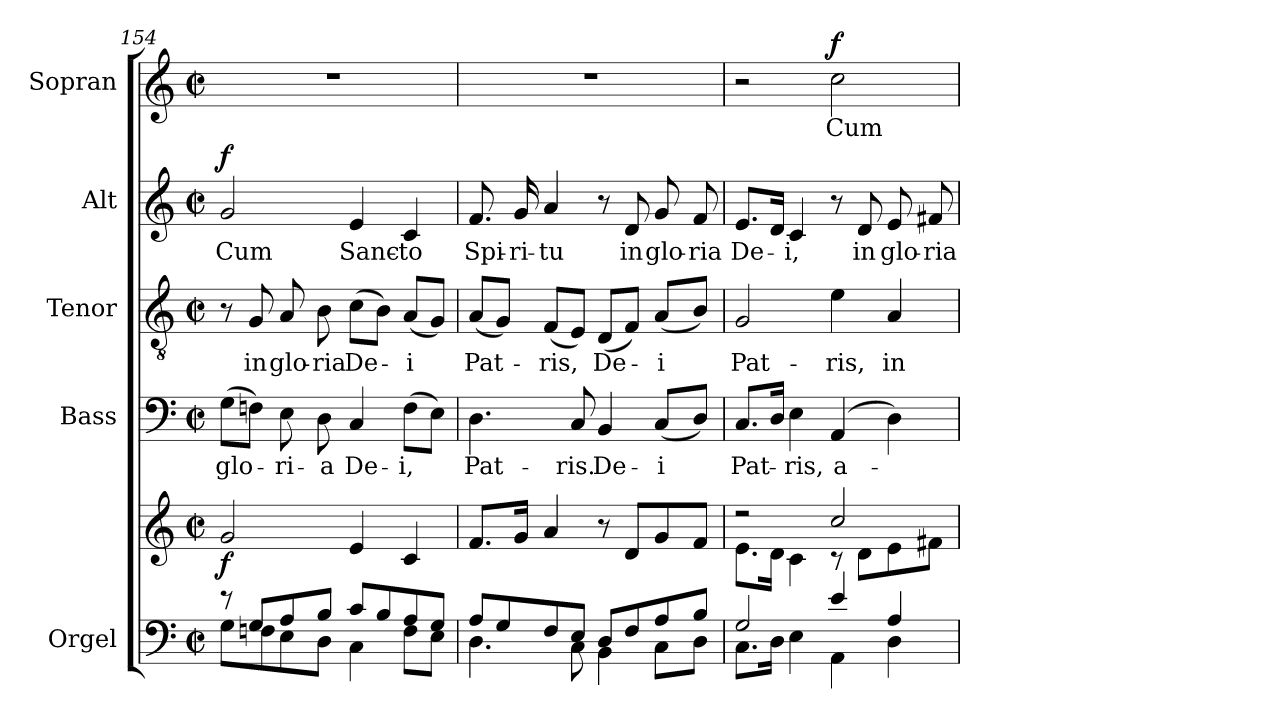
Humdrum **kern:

**kern	**kern	**dynam	**kern	**text	**kern	**text	**kern	**text	**dynam	**kern	**text	**dynam
*part5	*part5	*part5	*part4	*part4	*part3	*part3	*part2	*part2	*part2	*part1	*part1	*part1
*staff6	*staff5	*staff5/6	*staff4	*staff4	*staff3	*staff3	*staff2	*staff2	*staff2	*staff1	*staff1	*staff1
*I"Orgel	*	*	*I"Bass	*	*I"Tenor	*	*I"Alt	*	*	*I"Sopran	*	*
*I'Org.	*	*	*I'B	*	*I'T	*	*I'A	*	*	*I'S	*	*
*clefF4	*clefG2	*	*clefF4	*	*clefGv2	*	*clefG2	*	*	*clefG2	*	*
*k[]	*k[]	*	*k[]	*	*k[]	*	*k[]	*	*	*k[]	*	*
*C:	*C:	*	*C:	*	*C:	*	*C:	*	*	*C:	*	*
*M2/2	*M2/2	*	*M2/2	*	*M2/2	*	*M2/2	*	*	*M2/2	*	*
*met(c|)	*met(c|)	*	*met(c|)	*	*met(c|)	*	*met(c|)	*	*	*met(c|)	*	*
=154	=154	=154	=154	=154	=154	=154	=154	=154	=154	=154	=154	=154
*^	*	*	*	*	*	*	*	*	*	*	*	*
!	!	!	!LO:DY:b	!	!LO:LY:b	!	!	!	!LO:LY:b	!LO:DY:a	!	!	!
8rd	8G\L	2g/	f	(>8G\L	glo-	8r	.	2g/	Cum	f	1r	.	.
!	!	!	!	!	!	!	!LO:LY:b	!	!	!	!	!	!
8G/L	8Fn\	.	.	8Fn\J)	.	8G/	in	.	.	.	.	.	.
!	!	!	!	!	!LO:LY:b	!	!LO:LY:b	!	!	!	!	!	!
8A/	8E\	.	.	8E\	-ri-	8A/	glo-	.	.	.	.	.	.
!	!	!	!	!	!LO:LY:b	!	!LO:LY:b	!	!	!	!	!	!
8B/J	8D\J	.	.	8D\	-a	8B\	-ria	.	.	.	.	.	.
!	!	!	!	!	!LO:LY:b	!	!LO:LY:b	!	!LO:LY:b	!	!	!	!
8c/L	4C\	4e/	.	4C/	De-	(>8c\L	De-	4e/	Sanc-	.	.	.	.
8B/	.	.	.	.	.	8B\J)	.	.	.	.	.	.	.
!	!	!	!	!	!LO:LY:b	!	!LO:LY:b	!	!LO:LY:b	!	!	!	!
8A/	8F\L	4c/	.	(>8F\L	-i,	(<8A/L	-i	4c/	-to	.	.	.	.
8G/J	8E\J	.	.	8E\J)	.	8G/J)	.	.	.	.	.	.	.
!!LO:PB:g=z
=155	=155	=155	=155	=155	=155	=155	=155	=155	=155	=155	=155	=155	=155
!	!	!	!	!	!LO:LY:b	!	!LO:LY:b	!	!LO:LY:b	!	!	!	!
8A/L	4.D\	8.f/L	.	4.D\	Pat-	(<8A/L	Pat-	8.f/	Spi-	.	1r	.	.
8G/	.	.	.	.	.	8G/J)	.	.	.	.	.	.	.
!	!	!	!	!	!	!	!	!	!LO:LY:b	!	!	!	!
.	.	16g/Jk	.	.	.	.	.	16g/	-ri-	.	.	.	.
!	!	!	!	!	!	!	!LO:LY:b	!	!LO:LY:b	!	!	!	!
8F/	.	4a/	.	.	.	(<8F/L	-ris,	4a/	-tu	.	.	.	.
!	!	!	!	!	!LO:LY:b	!	!	!	!	!	!	!	!
8E/J	8C\	.	.	8C/	-ris.	8E/J)	.	.	.	.	.	.	.
!	!	!	!	!	!LO:LY:b	!	!LO:LY:b	!	!	!	!	!	!
8D/L	4BB\	8r	.	4BB/	De-	(<8D/L	De-	8r	.	.	.	.	.
!	!	!	!	!	!	!	!	!	!LO:LY:b	!	!	!	!
8F/	.	8d/L	.	.	.	8F/J)	.	8d/	in	.	.	.	.
!	!	!	!	!	!LO:LY:b	!	!LO:LY:b	!	!LO:LY:b	!	!	!	!
8A/	8C\L	8g/	.	(<8C/L	-i	(<8A/L	-i	8g/	glo-	.	.	.	.
!	!	!	!	!	!	!	!	!	!LO:LY:b	!	!	!	!
8B/J	8D\J	8f/J	.	8D/J)	.	8B/J)	.	8f/	-ria	.	.	.	.
=156	=156	=156	=156	=156	=156	=156	=156	=156	=156	=156	=156	=156	=156
*	*	*^	*	*	*	*	*	*	*	*	*	*	*
!	!	!	!	!	!	!LO:LY:b	!	!LO:LY:b	!	!LO:LY:b	!	!	!	!
2G/	8.C\L	2r	8.e\L	.	8.C/L	Pat-	2G/	Pat-	8.e/L	De-	.	2r	.	.
.	16D\Jk	.	16d\Jk	.	16D/Jk	.	.	.	16d/Jk	.	.	.	.	.
!	!	!	!	!	!	!LO:LY:b	!	!	!	!LO:LY:b	!	!	!	!
.	4E\	.	4c\	.	4E\	-ris,	.	.	4c/	-i,	.	.	.	.
!	!	!	!	!	!	!LO:LY:b	!	!LO:LY:b	!	!	!	!	!LO:LY:b	!LO:DY:a
4e/	4AA\	2cc/	8rc	.	(4AA/	a-	4e\	-ris,	8r	.	.	2cc\	Cum	f
!	!	!	!	!	!	!	!	!	!	!LO:LY:b	!	!	!	!
.	.	.	8d\L	.	.	.	.	.	8d/	in	.	.	.	.
!	!	!	!	!	!	!	!	!LO:LY:b	!	!LO:LY:b	!	!	!	!
4A/	4D\	.	8e\	.	4D\)	.	4A/	in	8e/	glo-	.	.	.	.
!	!	!	!	!	!	!	!	!	!	!LO:LY:b	!	!	!	!
.	.	.	8f#X\J	.	.	.	.	.	8f#X/	-ria	.	.	.	.
*v	*v	*	*	*	*	*	*	*	*	*	*	*	*	*
*	*v	*v	*	*	*	*	*	*	*	*	*	*	*
=	=	=	=	=	=	=	=	=	=	=	=	=
*-	*-	*-	*-	*-	*-	*-	*-	*-	*-	*-	*-	*-
